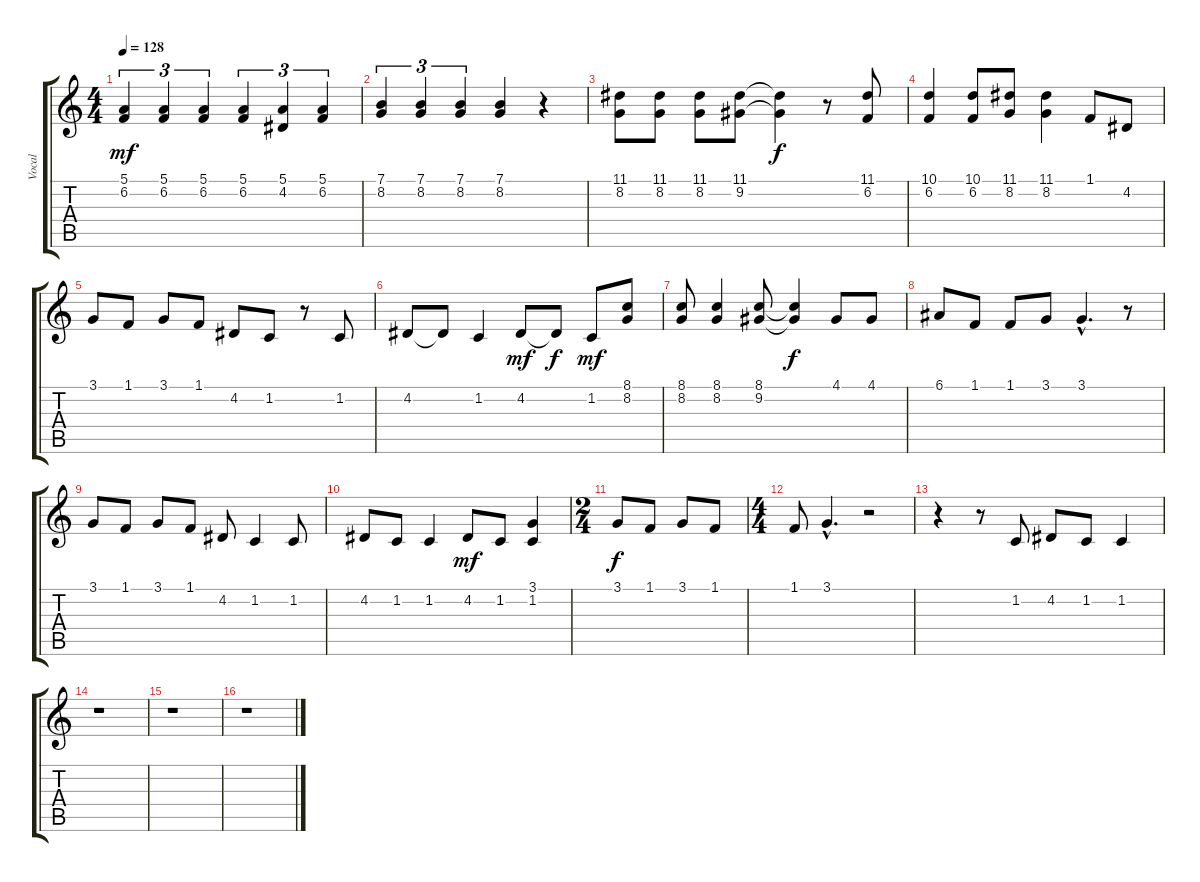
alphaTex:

\track ("Vocal" "Vocal") {instrument tangoaccordion}
\staff {score tabs}
\tuning (E4 B3 G3 D3 A2 E2) {hide}
\ts (4 4)
\tempo 128
\clef g2
\ks c
(5.1 6.2).4{tu (3 2) dy mf} (5.1 6.2).4{tu (3 2)} (5.1 6.2).4{tu (3 2)} (5.1 6.2).4{tu (3 2)} (5.1 4.2).4{tu (3 2)} (5.1 6.2).4{tu (3 2)} |
(7.1 8.2).4{tu (3 2)} (7.1 8.2).4{tu (3 2)} (7.1 8.2).4{tu (3 2)} (7.1 8.2).4 r.4 |
(11.1 8.2).8 (11.1 8.2).8 (11.1 8.2).8 (11.1 9.2).8 (11.1{t} 9.2{t}).4{dy f} r.8 (11.1 6.2).8 |
(10.1 6.2).4 (10.1 6.2).8 (11.1 8.2).8 (11.1 8.2).4 1.1.8 4.2.8 |
3.1.8 1.1.8 3.1.8 1.1.8 4.2.8 1.2.8 r.8 1.2.8 |
4.2.8 4.2{t}.8 1.2.4 4.2.8{dy mf} 4.2{t}.8{dy f} 1.2.8{dy mf} (8.1 8.2).8 |
(8.1 8.2).8 (8.1 8.2).4 (8.1 9.2).8 (8.1{t} 9.2{t}).4{dy f} 4.1.8 4.1.8 |
6.1.8 1.1.8 1.1.8 3.1.8 3.1{hac}.4{d} r.8 |
3.1.8 1.1.8 3.1.8 1.1.8 4.2.8 1.2.4 1.2.8 |
4.2.8 1.2.8 1.2.4 4.2.8{dy mf} 1.2.8 (3.1 1.2).4 |
\ts (2 4)
3.1.8{dy f} 1.1.8 3.1.8 1.1.8 |
\ts (4 4)
1.1.8 3.1{hac}.4{d} r.2 |
r.4 r.8 1.2.8 4.2.8 1.2.8 1.2.4 |
r.1 |
r.1 |
r.1
